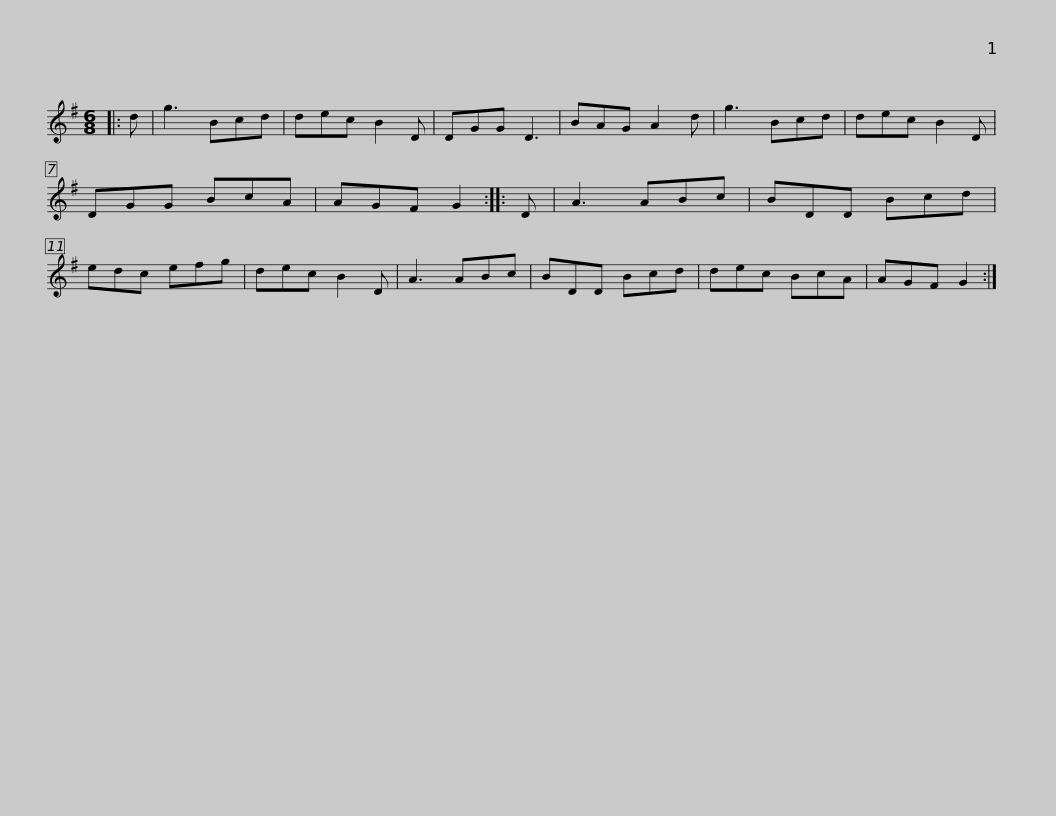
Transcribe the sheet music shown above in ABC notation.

X:1
L:1/8
M:6/8
I:linebreak $
K:G
V:1 treble
V:1
|: d | g3 Bcd | dec B2 D | DGG D3 | BAG A2 d | %5
 g3 Bcd | dec B2 D | DGG BcA | AGF G2 ::$ D | %10
 A3 ABc | BDD Bcd | edc efg | dec B2 D | A3 ABc | %15
 BDD Bcd | dec BcA |$ AGF G2 :| %18
